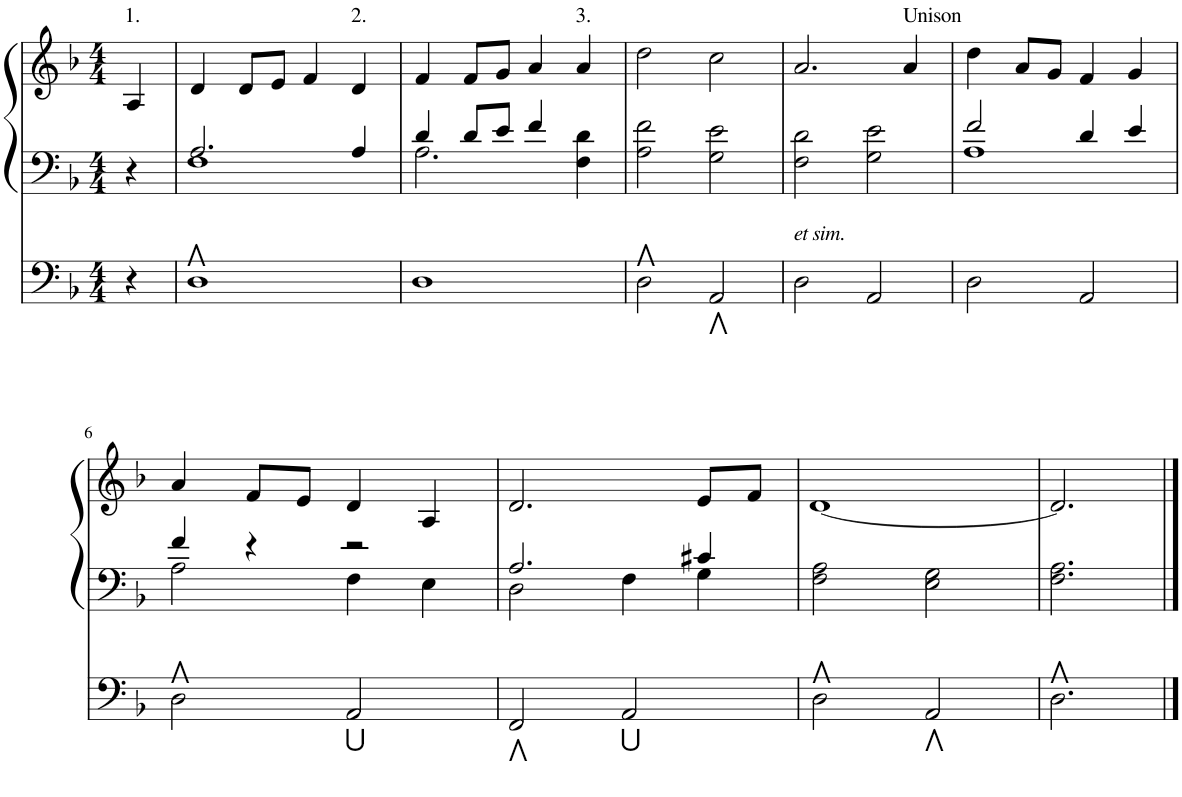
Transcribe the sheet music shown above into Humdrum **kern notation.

**kern	**kern	**kern	**kern
*part2	*part2	*part2	*part1
*staff4	*staff3	*staff2	*staff1
*I"Organ	*	*	*I"Voice
*I'Org.	*	*	*I'Vo.
!!LO:PB:g=z
*clefF4	*clefF4	*clefG2	*clefG2
*k[b-]	*k[b-]	*k[b-]	*k[b-]
*M4/4	*M4/4	*M4/4	*M4/4
=	=	=	=
!	!	!LO:TX:a:t=1.	!
4r	4r	4A/	4r
=1	=1	=1	=1
*	*^	*	*
1D	2.A/	1F	4d/	1r
.	.	.	8d/L	.
.	.	.	8e/J	.
.	.	.	4f/	.
!	!	!	!LO:TX:a:t=2.	!
.	4A/	.	4d/	.
=2	=2	=2	=2	=2
1D	4d/	2.A\	4f/	1r
.	8d/L	.	8f/L	.
.	8e/J	.	8g/J	.
.	4f/	.	4a/	.
!	!	!	!LO:TX:a:t=3.	!
.	4F\ 4d\	4ryy	4a/	.
*	*v	*v	*	*
=3	=3	=3	=3
2D\	2A\ 2f\	2dd\	1r
2AA/	2G\ 2e\	2cc\	.
=4	=4	=4	=4
!LO:TX:a:i:t=et sim.	!	!	!
2D\	2F\ 2d\	2.a/	1r
2AA/	2G\ 2e\	.	.
!	!	!LO:TX:a:t=Unison	!
.	.	4a/	.
=5	=5	=5	=5
*	*^	*	*
2D\	2f/	1A	4dd\	1r
.	.	.	8a/L	.
.	.	.	8g/J	.
2AA/	4d/	.	4f/	.
.	4e/	.	4g/	.
!!LO:LB:g=z
=6	=6	=6	=6	=6
2D\	4f/	2A\	4a/	1r
.	4r	.	8f/L	.
.	.	.	8e/J	.
2AA/	2r	4F\	4d/	.
.	.	4E\	4A/	.
=7	=7	=7	=7	=7
2FF/	2.A/	2D\	2.d/	1r
2AA/	.	4F\	.	.
.	4c#X/	4G\	8e/L	.
.	.	.	8f/J	.
*	*v	*v	*	*
=8	=8	=8	=8
2D\	2F\ 2A\	[1d	1r
2AA/	2E\ 2G\	.	.
=9	=9	=9	=9
2.D\	2.F\ 2.A\	2.d/]	2r
.	.	.	4r
==	==	==	==
*-	*-	*-	*-
